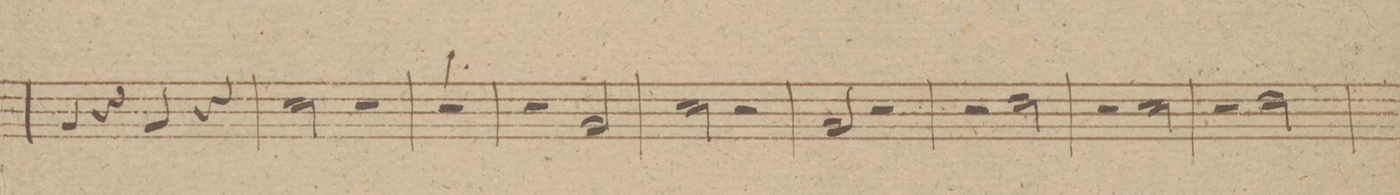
**kern	**dynam
*I"Clarino 1mo in E.	*
*clefG2	*
*k[f#c#g#d#]	*
*met(c|)	*
*M2/2	*
4b\	.
4r	.
4b\	.
4r	.
=301	=301
2ee\	.
2r	.
=302	=302
1r	.
=303	=303
2r	.
2b\	.
=304	=304
2ee\	.
2r	.
=305	=305
2b\	.
2r	.
=306	=306
2r	.
2ff#\	.
=307	=307
2r	.
2ee\	.
=308	=308
2r	.
2ff#\	.
=309	=309
*-	*-
